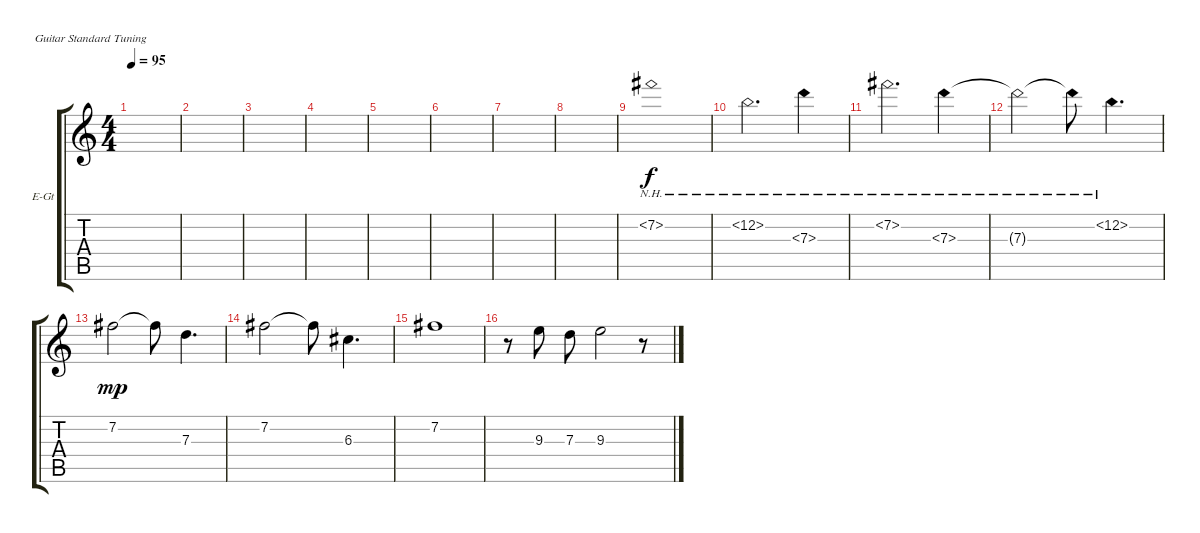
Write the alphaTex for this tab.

\defaultSystemsLayout 4
\bracketExtendMode groupsimilarinstruments
\firstSystemTrackNameOrientation horizontal
\otherSystemsTrackNameOrientation horizontal
\track ("Guitar 2" "E-Gt") {instrument electricguitarclean}
\staff {score tabs}
\tuning (E4 B3 G3 D3 A2 E2)
\ts (4 4)
\tempo 95
\clef g2
\scale
0.487395
\ks c
|
\scale
0.256303 |
\scale
0.256303 |
\scale
0.333333 |
\scale
0.333333 |
\scale
0.333333 |
\scale
0.333333 |
\scale
0.333333 |
\scale
0.333333 7.2{nh}.1 |
\scale
0.333333 12.2{nh}.2{d} 7.3{nh}.4 |
\scale
0.333333 7.2{nh}.2{d} 7.3{nh}.4 |
\scale
0.333333 7.3{nh t}.2 7.3{nh t}.8 12.2{nh}.4{d} |
\scale
0.333333 7.2.2{dy mp} 7.2{t}.8 7.3.4{d} |
\scale
0.333333 7.2.2 7.2{t}.8 6.3.4{d} |
\scale
0.333333 7.2.1 |
\scale
0.333333 r.8 9.3.8 7.3.8 9.3.2 r.8
